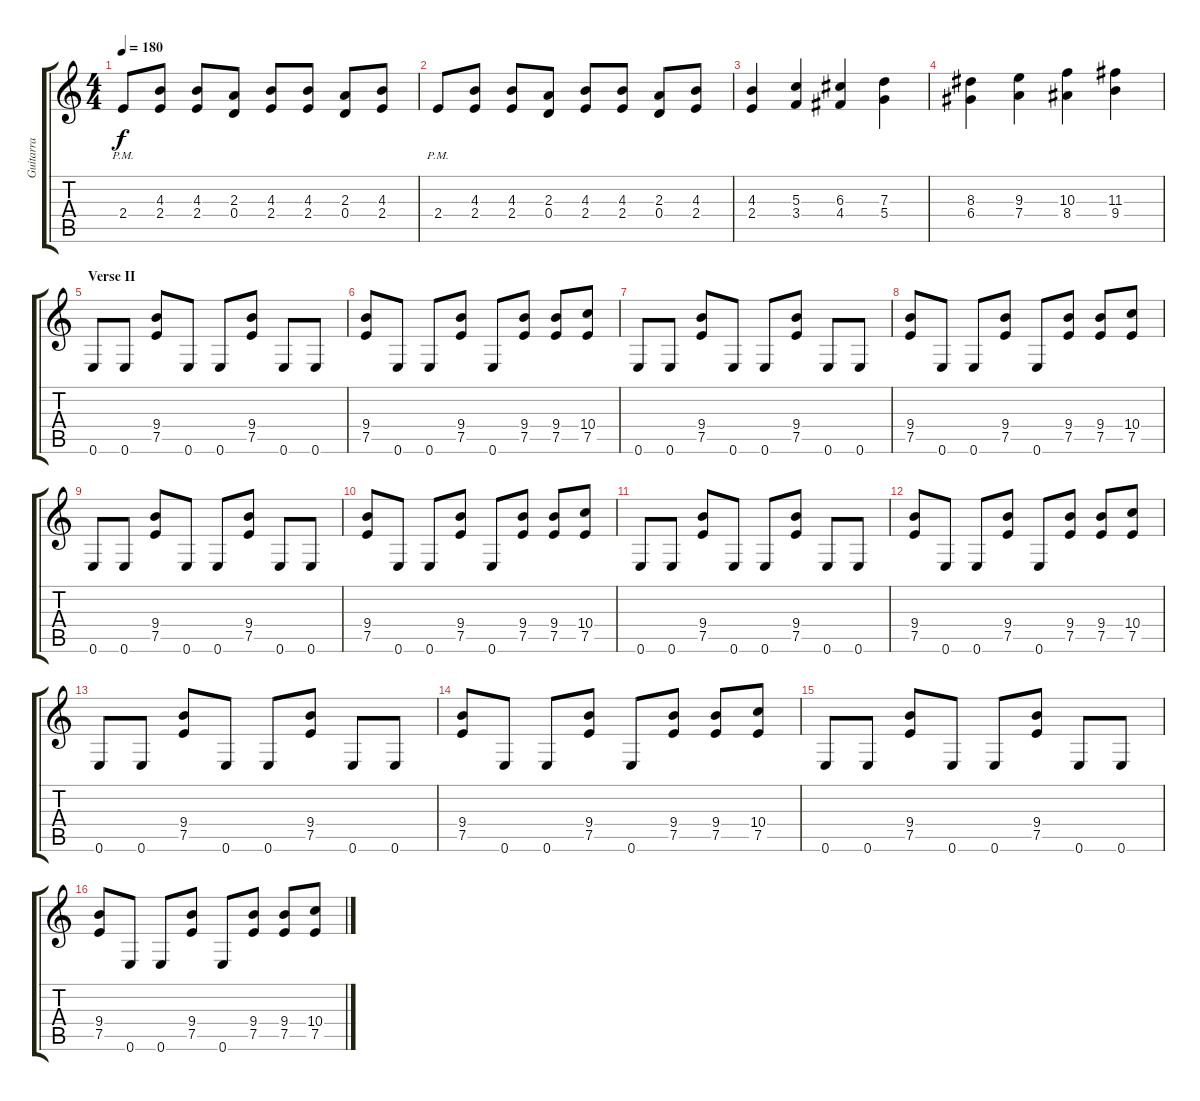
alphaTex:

\track ("Guitarra" "Guitarra") {instrument overdrivenguitar}
\staff {score tabs}
\tuning (E4 B3 G3 D3 A2 E2) {hide}
\ts (4 4)
\tempo 180
\clef g2
\ks c
2.4{pm}.8{dy f volume 13} (4.3 2.4).8 (4.3 2.4).8 (2.3 0.4).8 (4.3 2.4).8 (4.3 2.4).8 (2.3 0.4).8 (4.3 2.4).8 |
2.4{pm}.8 (4.3 2.4).8 (4.3 2.4).8 (2.3 0.4).8 (4.3 2.4).8 (4.3 2.4).8 (2.3 0.4).8 (4.3 2.4).8 |
(4.3 2.4).4 (5.3 3.4).4 (6.3 4.4).4 (7.3 5.4).4 |
(8.3 6.4).4 (9.3 7.4).4 (10.3 8.4).4 (11.3 9.4).4 |
\section ("" "Verse II")
0.6.8 0.6.8 (9.4 7.5).8 0.6.8 0.6.8 (9.4 7.5).8 0.6.8 0.6.8 |
(9.4 7.5).8 0.6.8 0.6.8 (9.4 7.5).8 0.6.8 (9.4 7.5).8 (9.4 7.5).8 (10.4 7.5).8 |
0.6.8 0.6.8 (9.4 7.5).8 0.6.8 0.6.8 (9.4 7.5).8 0.6.8 0.6.8 |
(9.4 7.5).8 0.6.8 0.6.8 (9.4 7.5).8 0.6.8 (9.4 7.5).8 (9.4 7.5).8 (10.4 7.5).8 |
0.6.8 0.6.8 (9.4 7.5).8 0.6.8 0.6.8 (9.4 7.5).8 0.6.8 0.6.8 |
(9.4 7.5).8 0.6.8 0.6.8 (9.4 7.5).8 0.6.8 (9.4 7.5).8 (9.4 7.5).8 (10.4 7.5).8 |
0.6.8 0.6.8 (9.4 7.5).8 0.6.8 0.6.8 (9.4 7.5).8 0.6.8 0.6.8 |
(9.4 7.5).8 0.6.8 0.6.8 (9.4 7.5).8 0.6.8 (9.4 7.5).8 (9.4 7.5).8 (10.4 7.5).8 |
0.6.8 0.6.8 (9.4 7.5).8 0.6.8 0.6.8 (9.4 7.5).8 0.6.8 0.6.8 |
(9.4 7.5).8 0.6.8 0.6.8 (9.4 7.5).8 0.6.8 (9.4 7.5).8 (9.4 7.5).8 (10.4 7.5).8 |
0.6.8 0.6.8 (9.4 7.5).8 0.6.8 0.6.8 (9.4 7.5).8 0.6.8 0.6.8 |
(9.4 7.5).8 0.6.8 0.6.8 (9.4 7.5).8 0.6.8 (9.4 7.5).8 (9.4 7.5).8 (10.4 7.5).8
